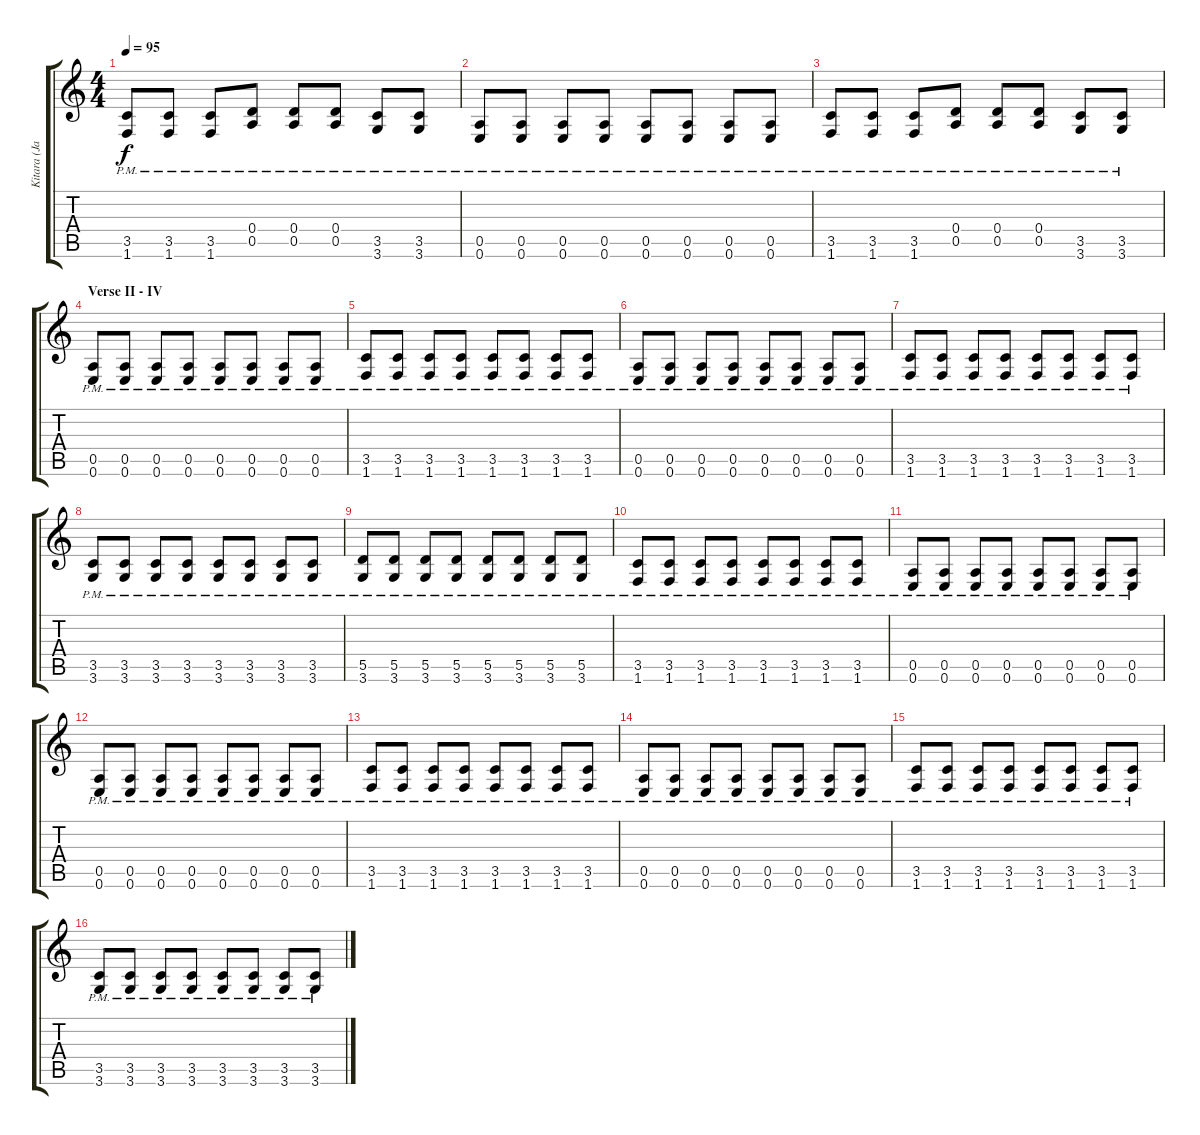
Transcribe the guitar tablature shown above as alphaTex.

\track ("Kitara (Jari Huttunen, em. Karri Rämö)" "Kitara (Ja") {instrument distortionguitar}
\staff {score tabs}
\tuning (E4 B3 G3 D3 A2 E2) {hide}
\ts (4 4)
\tempo 95
\clef g2
\ks c
(3.5{pm} 1.6{pm}).8{dy f} (3.5{pm} 1.6{pm}).8 (3.5{pm} 1.6{pm}).8 (0.4{pm} 0.5{pm}).8 (0.4{pm} 0.5{pm}).8 (0.4{pm} 0.5{pm}).8 (3.5{pm} 3.6{pm}).8 (3.5{pm} 3.6{pm}).8 |
(0.5{pm} 0.6{pm}).8 (0.5{pm} 0.6{pm}).8 (0.5{pm} 0.6{pm}).8 (0.5{pm} 0.6{pm}).8 (0.5{pm} 0.6{pm}).8 (0.5{pm} 0.6{pm}).8 (0.5{pm} 0.6{pm}).8 (0.5{pm} 0.6{pm}).8 |
(3.5{pm} 1.6{pm}).8 (3.5{pm} 1.6{pm}).8 (3.5{pm} 1.6{pm}).8 (0.4{pm} 0.5{pm}).8 (0.4{pm} 0.5{pm}).8 (0.4{pm} 0.5{pm}).8 (3.5{pm} 3.6{pm}).8 (3.5{pm} 3.6{pm}).8 |
\section ("" "Verse II - IV")
(0.5{pm} 0.6{pm}).8 (0.5{pm} 0.6{pm}).8 (0.5{pm} 0.6{pm}).8 (0.5{pm} 0.6{pm}).8 (0.5{pm} 0.6{pm}).8 (0.5{pm} 0.6{pm}).8 (0.5{pm} 0.6{pm}).8 (0.5{pm} 0.6{pm}).8 |
(3.5{pm} 1.6{pm}).8 (3.5{pm} 1.6{pm}).8 (3.5{pm} 1.6{pm}).8 (3.5{pm} 1.6{pm}).8 (3.5{pm} 1.6{pm}).8 (3.5{pm} 1.6{pm}).8 (3.5{pm} 1.6{pm}).8 (3.5{pm} 1.6{pm}).8 |
(0.5{pm} 0.6{pm}).8 (0.5{pm} 0.6{pm}).8 (0.5{pm} 0.6{pm}).8 (0.5{pm} 0.6{pm}).8 (0.5{pm} 0.6{pm}).8 (0.5{pm} 0.6{pm}).8 (0.5{pm} 0.6{pm}).8 (0.5{pm} 0.6{pm}).8 |
(3.5{pm} 1.6{pm}).8 (3.5{pm} 1.6{pm}).8 (3.5{pm} 1.6{pm}).8 (3.5{pm} 1.6{pm}).8 (3.5{pm} 1.6{pm}).8 (3.5{pm} 1.6{pm}).8 (3.5{pm} 1.6{pm}).8 (3.5{pm} 1.6{pm}).8 |
(3.5{pm} 3.6{pm}).8 (3.5{pm} 3.6{pm}).8 (3.5{pm} 3.6{pm}).8 (3.5{pm} 3.6{pm}).8 (3.5{pm} 3.6{pm}).8 (3.5{pm} 3.6{pm}).8 (3.5{pm} 3.6{pm}).8 (3.5{pm} 3.6{pm}).8 |
(5.5{pm} 3.6{pm}).8 (5.5{pm} 3.6{pm}).8 (5.5{pm} 3.6{pm}).8 (5.5{pm} 3.6{pm}).8 (5.5{pm} 3.6{pm}).8 (5.5{pm} 3.6{pm}).8 (5.5{pm} 3.6{pm}).8 (5.5{pm} 3.6{pm}).8 |
(3.5{pm} 1.6{pm}).8 (3.5{pm} 1.6{pm}).8 (3.5{pm} 1.6{pm}).8 (3.5{pm} 1.6{pm}).8 (3.5{pm} 1.6{pm}).8 (3.5{pm} 1.6{pm}).8 (3.5{pm} 1.6{pm}).8 (3.5{pm} 1.6{pm}).8 |
(0.5{pm} 0.6{pm}).8 (0.5{pm} 0.6{pm}).8 (0.5{pm} 0.6{pm}).8 (0.5{pm} 0.6{pm}).8 (0.5{pm} 0.6{pm}).8 (0.5{pm} 0.6{pm}).8 (0.5{pm} 0.6{pm}).8 (0.5{pm} 0.6{pm}).8 |
(0.5{pm} 0.6{pm}).8 (0.5{pm} 0.6{pm}).8 (0.5{pm} 0.6{pm}).8 (0.5{pm} 0.6{pm}).8 (0.5{pm} 0.6{pm}).8 (0.5{pm} 0.6{pm}).8 (0.5{pm} 0.6{pm}).8 (0.5{pm} 0.6{pm}).8 |
(3.5{pm} 1.6{pm}).8 (3.5{pm} 1.6{pm}).8 (3.5{pm} 1.6{pm}).8 (3.5{pm} 1.6{pm}).8 (3.5{pm} 1.6{pm}).8 (3.5{pm} 1.6{pm}).8 (3.5{pm} 1.6{pm}).8 (3.5{pm} 1.6{pm}).8 |
(0.5{pm} 0.6{pm}).8 (0.5{pm} 0.6{pm}).8 (0.5{pm} 0.6{pm}).8 (0.5{pm} 0.6{pm}).8 (0.5{pm} 0.6{pm}).8 (0.5{pm} 0.6{pm}).8 (0.5{pm} 0.6{pm}).8 (0.5{pm} 0.6{pm}).8 |
(3.5{pm} 1.6{pm}).8 (3.5{pm} 1.6{pm}).8 (3.5{pm} 1.6{pm}).8 (3.5{pm} 1.6{pm}).8 (3.5{pm} 1.6{pm}).8 (3.5{pm} 1.6{pm}).8 (3.5{pm} 1.6{pm}).8 (3.5{pm} 1.6{pm}).8 |
(3.5{pm} 3.6{pm}).8 (3.5{pm} 3.6{pm}).8 (3.5{pm} 3.6{pm}).8 (3.5{pm} 3.6{pm}).8 (3.5{pm} 3.6{pm}).8 (3.5{pm} 3.6{pm}).8 (3.5{pm} 3.6{pm}).8 (3.5{pm} 3.6{pm}).8
